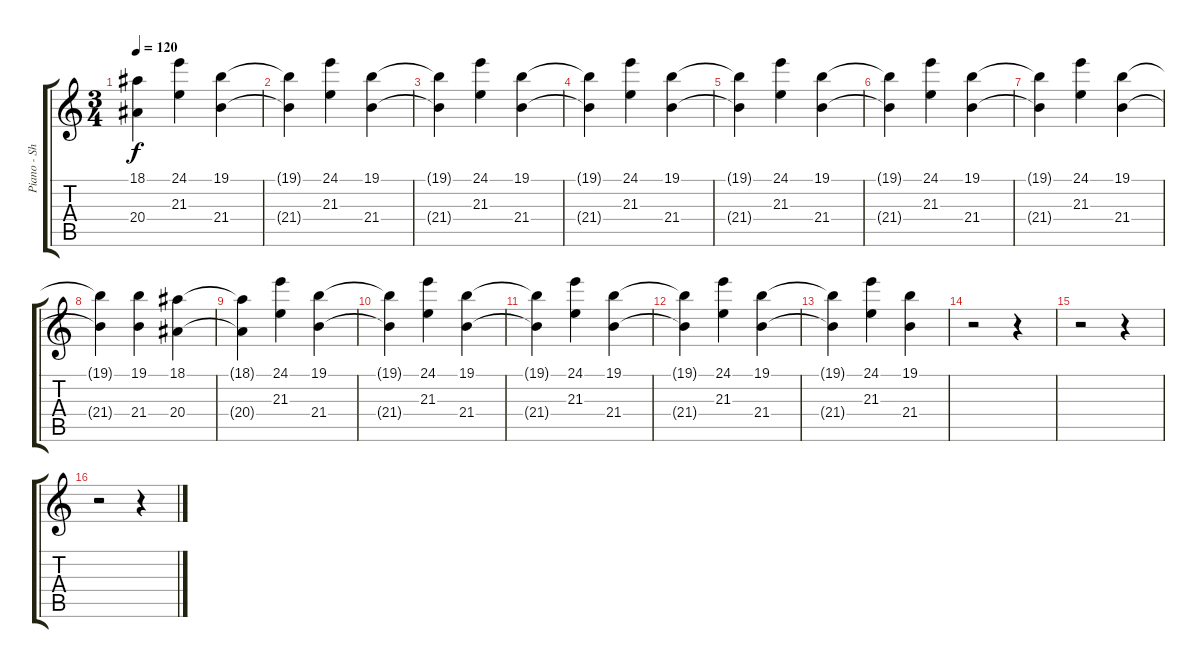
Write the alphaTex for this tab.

\track ("Piano - Sherinian" "Piano - Sh") {instrument acousticgrandpiano}
\staff {score tabs}
\tuning (E4 B3 G3 D3 A2 E2) {hide}
\ts (3 4)
\tempo 120
\clef g2
\ks c
(18.1{t} 20.4{t}).4{dy f} (24.1 21.3).4 (19.1 21.4).4 |
(19.1{t} 21.4{t}).4 (24.1 21.3).4 (19.1 21.4).4 |
(19.1{t} 21.4{t}).4 (24.1 21.3).4 (19.1 21.4).4 |
(19.1{t} 21.4{t}).4 (24.1 21.3).4 (19.1 21.4).4 |
(19.1{t} 21.4{t}).4 (24.1 21.3).4 (19.1 21.4).4 |
(19.1{t} 21.4{t}).4 (24.1 21.3).4 (19.1 21.4).4 |
(19.1{t} 21.4{t}).4 (24.1 21.3).4 (19.1 21.4).4 |
(19.1{t} 21.4{t}).4 (19.1 21.4).4 (18.1 20.4).4 |
(18.1{t} 20.4{t}).4 (24.1 21.3).4 (19.1 21.4).4 |
(19.1{t} 21.4{t}).4 (24.1 21.3).4 (19.1 21.4).4 |
(19.1{t} 21.4{t}).4 (24.1 21.3).4 (19.1 21.4).4 |
(19.1{t} 21.4{t}).4 (24.1 21.3).4 (19.1 21.4).4 |
(19.1{t} 21.4{t}).4 (24.1 21.3).4 (19.1 21.4).4 |
r.2 r.4 |
r.2 r.4 |
r.2 r.4
